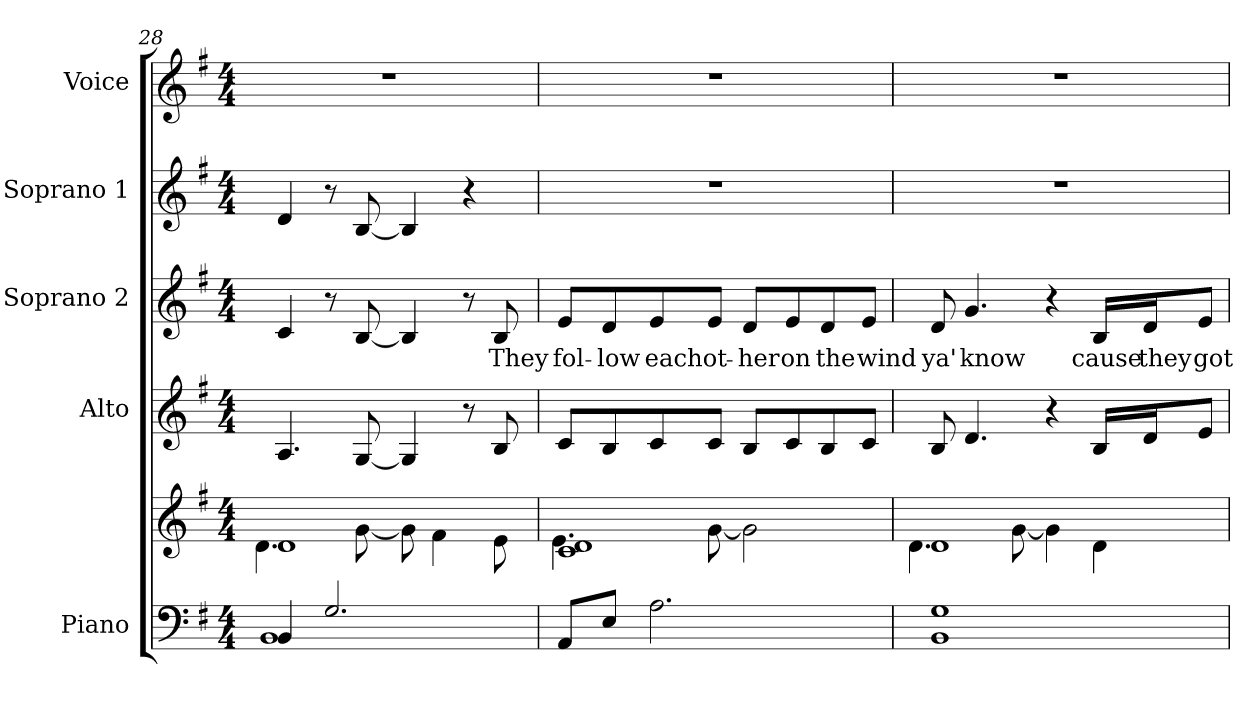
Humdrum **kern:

**kern	**kern	**kern	**kern	**text	**kern	**kern
*part5	*part5	*part4	*part3	*part3	*part2	*part1
*staff6	*staff5	*staff4	*staff3	*staff3	*staff2	*staff1
*I"Piano	*	*I"Alto	*I"Soprano 2	*	*I"Soprano 1	*I"Voice
*I'Pno.	*	*I'A.	*I'S2	*	*I'S1	*I'Vo.
!!LO:PB:g=z
*clefF4	*clefG2	*clefG2	*clefG2	*	*clefG2	*clefG2
*k[f#]	*k[f#]	*k[f#]	*k[f#]	*	*k[f#]	*k[f#]
*G:	*G:	*G:	*G:	*	*G:	*G:
*M4/4	*M4/4	*M4/4	*M4/4	*	*M4/4	*M4/4
=28	=28	=28	=28	=28	=28	=28
*^	*^	*	*	*	*	*
4BBi/	1BBi	1di	4.di\	4.Ai/	4ci/	.	4di/	1r
2.Gi/	.	.	.	.	8r	.	8r	.
.	.	.	[8gi\	[8Gi/	[8Bi/	.	[8Bi/	.
.	.	.	8gi\]	4Gi/]	4Bi/]	.	4Bi/]	.
.	.	.	4f#i\	.	.	.	.	.
.	.	.	.	8r	8r	.	4r	.
!	!	!	!	!	!	!LO:LY:b:color=#000000	!	!
.	.	.	8ei\	8Bi/	8Bi/	They	.	.
*v	*v	*	*	*	*	*	*	*
=29	=29	=29	=29	=29	=29	=29	=29
!	!	!	!	!	!LO:LY:b:color=#000000	!	!
8AAi/L	1ci 1di	4.ei\	8ci/L	8ei/L	fol-	1r	1r
!	!	!	!	!	!LO:LY:b:color=#000000	!	!
8Ei/J	.	.	8Bi/	8di/	-low	.	.
!	!	!	!	!	!LO:LY:b:color=#000000	!	!
2.Ai\	.	.	8ci/	8ei/	each	.	.
!	!	!	!	!	!LO:LY:b:color=#000000	!	!
.	.	[8gi\	8ci/J	8ei/J	ot-	.	.
!	!	!	!	!	!LO:LY:b:color=#000000	!	!
.	.	2gi\]	8Bi/L	8di/L	-her	.	.
!	!	!	!	!	!LO:LY:b:color=#000000	!	!
.	.	.	8ci/	8ei/	on	.	.
!	!	!	!	!	!LO:LY:b:color=#000000	!	!
.	.	.	8Bi/	8di/	the	.	.
!	!	!	!	!	!LO:LY:b:color=#000000	!	!
.	.	.	8ci/J	8ei/J	wind	.	.
=30	=30	=30	=30	=30	=30	=30	=30
!	!	!	!	!	!LO:LY:b:color=#000000	!	!
1BBi 1Gi	1di	4.di\	8Bi/	8di/	ya'	1r	1r
!	!	!	!	!	!LO:LY:b:color=#000000	!	!
.	.	.	4.di/	4.gi/	know	.	.
.	.	[8gi\	.	.	.	.	.
.	.	4gi\]	4r	4r	.	.	.
!	!	!	!	!	!LO:LY:b:color=#000000	!	!
.	.	4di\	16Bi/LL	16Bi/LL	cause	.	.
!	!	!	!	!	!LO:LY:b:color=#000000	!	!
.	.	.	16di/J	16di/J	they	.	.
!	!	!	!	!	!LO:LY:b:color=#000000	!	!
.	.	.	8ei/J	8ei/J	got	.	.
*	*v	*v	*	*	*	*	*
=	=	=	=	=	=	=
*-	*-	*-	*-	*-	*-	*-
